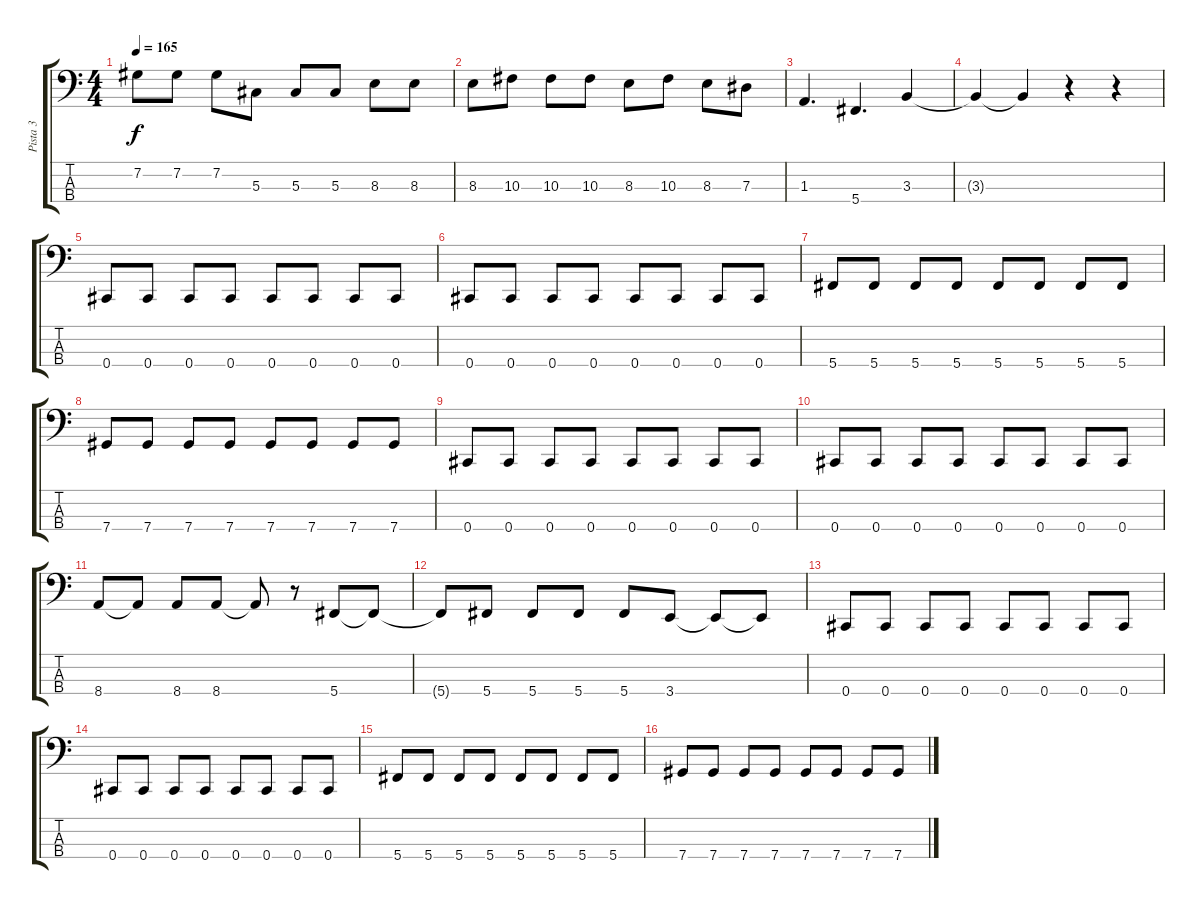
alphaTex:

\track ("Pista 3" "Pista 3") {instrument electricbassfinger}
\staff {score tabs}
\tuning (Gb2 Db2 Ab1 Db1) {hide}
\ts (4 4)
\tempo 165
\clef f4
\ks c
7.2.8{dy f} 7.2.8 7.2.8 5.3.8 5.3.8 5.3.8 8.3.8 8.3.8 |
8.3.8 10.3.8 10.3.8 10.3.8 8.3.8 10.3.8 8.3.8 7.3.8 |
1.3.4{d} 5.4.4{d} 3.3.4 |
3.3{t}.4 3.3{t}.4 r.4 r.4 |
0.4.8 0.4.8 0.4.8 0.4.8 0.4.8 0.4.8 0.4.8 0.4.8 |
0.4.8 0.4.8 0.4.8 0.4.8 0.4.8 0.4.8 0.4.8 0.4.8 |
5.4.8 5.4.8 5.4.8 5.4.8 5.4.8 5.4.8 5.4.8 5.4.8 |
7.4.8 7.4.8 7.4.8 7.4.8 7.4.8 7.4.8 7.4.8 7.4.8 |
0.4.8 0.4.8 0.4.8 0.4.8 0.4.8 0.4.8 0.4.8 0.4.8 |
0.4.8 0.4.8 0.4.8 0.4.8 0.4.8 0.4.8 0.4.8 0.4.8 |
8.4.8 8.4{t}.8 8.4.8 8.4.8 8.4{t}.8 r.8 5.4.8 5.4{t}.8 |
5.4{t}.8 5.4.8 5.4.8 5.4.8 5.4.8 3.4.8 3.4{t}.8 3.4{t}.8 |
0.4.8 0.4.8 0.4.8 0.4.8 0.4.8 0.4.8 0.4.8 0.4.8 |
0.4.8 0.4.8 0.4.8 0.4.8 0.4.8 0.4.8 0.4.8 0.4.8 |
5.4.8 5.4.8 5.4.8 5.4.8 5.4.8 5.4.8 5.4.8 5.4.8 |
7.4.8 7.4.8 7.4.8 7.4.8 7.4.8 7.4.8 7.4.8 7.4.8
